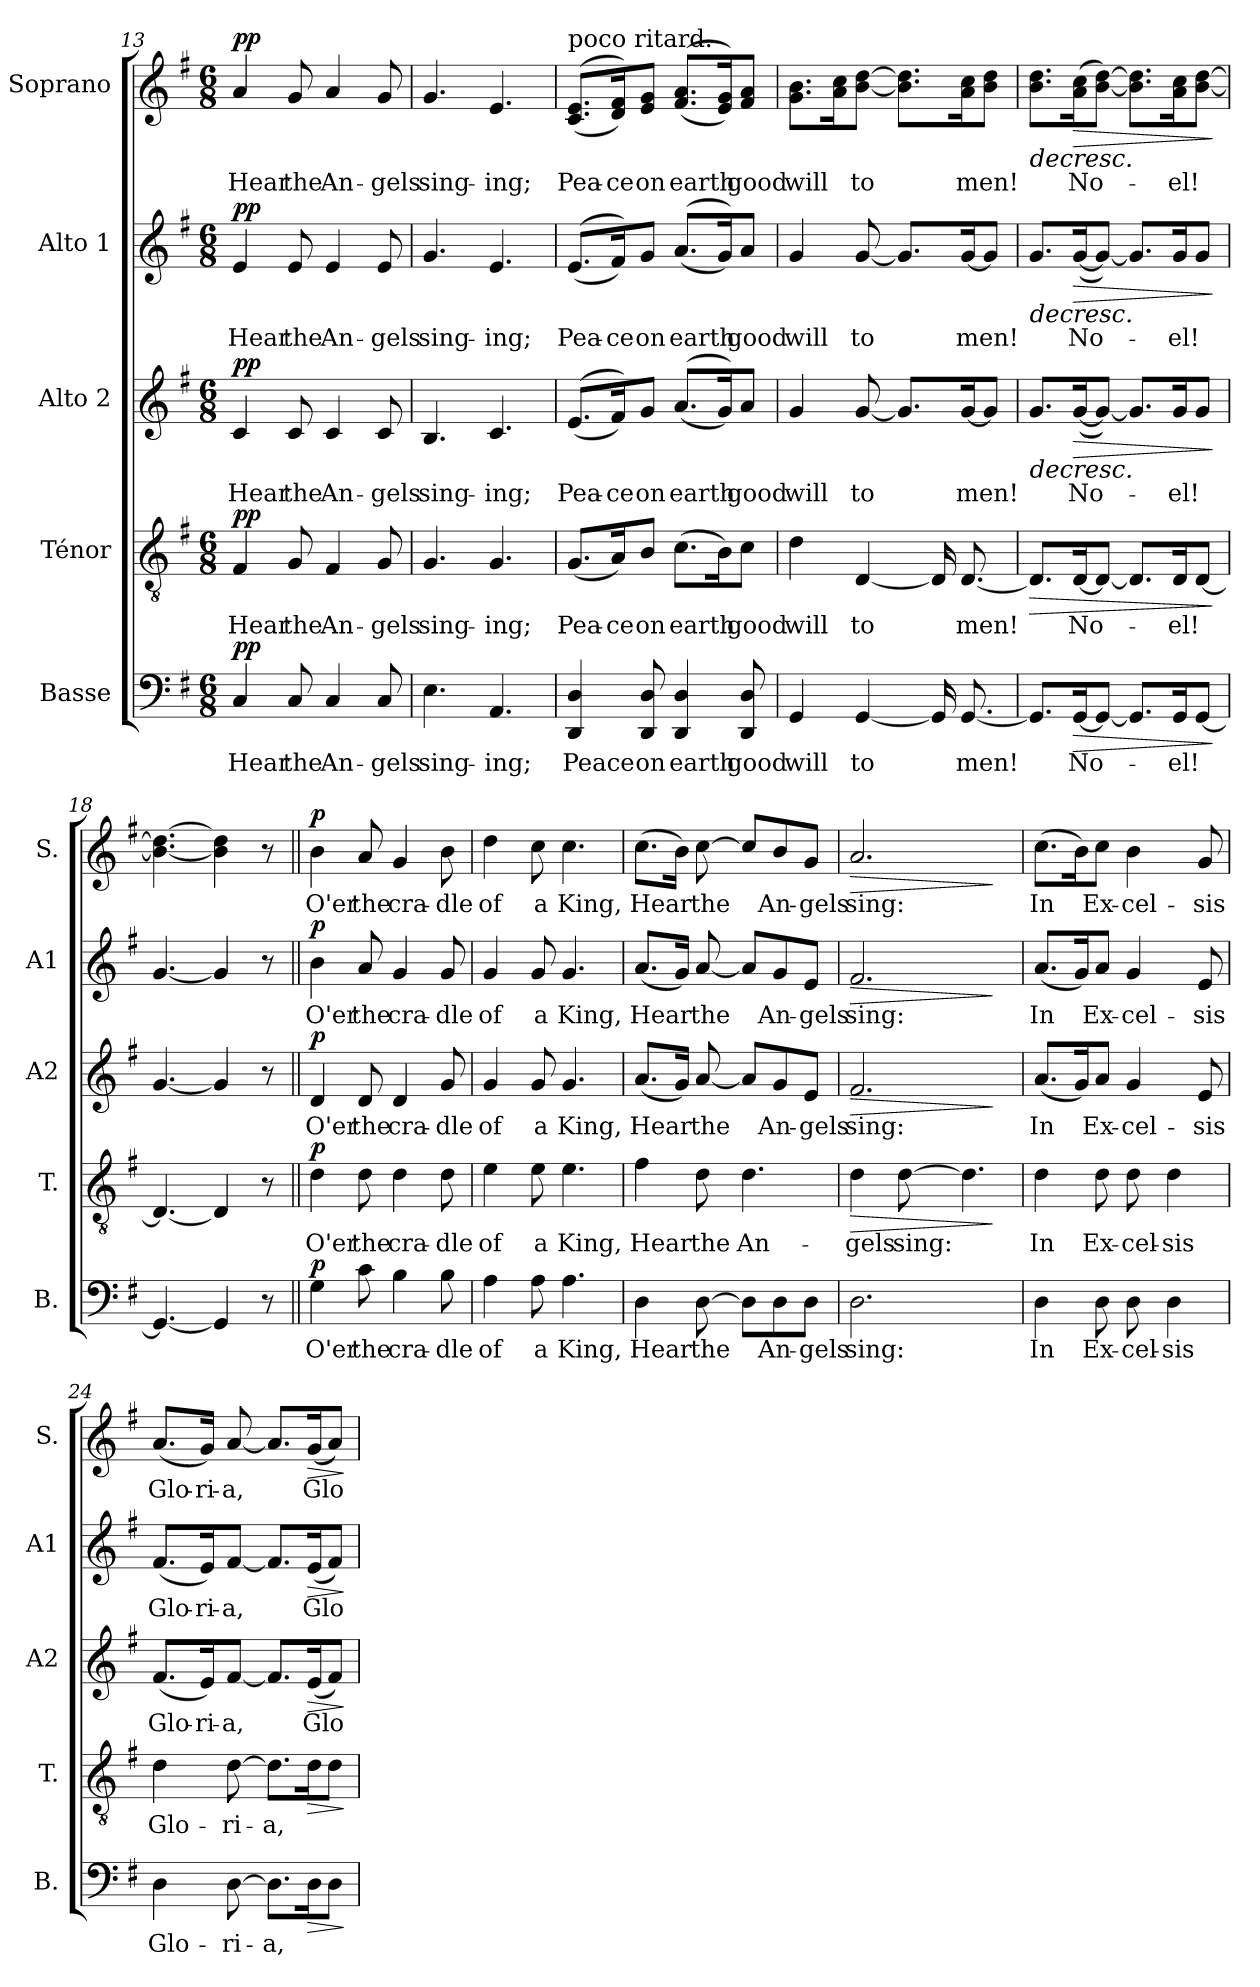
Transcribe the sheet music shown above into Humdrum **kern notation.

**kern	**text	**dynam	**kern	**text	**dynam	**kern	**text	**dynam	**kern	**text	**dynam	**kern	**text	**dynam
*part5	*part5	*part5	*part4	*part4	*part4	*part3	*part3	*part3	*part2	*part2	*part2	*part1	*part1	*part1
*staff5	*staff5	*staff5	*staff4	*staff4	*staff4	*staff3	*staff3	*staff3	*staff2	*staff2	*staff2	*staff1	*staff1	*staff1
*I"Basse	*	*	*I"Ténor	*	*	*I"Alto 2	*	*	*I"Alto 1	*	*	*I"Soprano	*	*
*I'B.	*	*	*I'T.	*	*	*I'A2	*	*	*I'A1	*	*	*I'S.	*	*
*clefF4	*	*	*clefGv2	*	*	*clefG2	*	*	*clefG2	*	*	*clefG2	*	*
*k[f#]	*	*	*k[f#]	*	*	*k[f#]	*	*	*k[f#]	*	*	*k[f#]	*	*
*M6/8	*	*	*M6/8	*	*	*M6/8	*	*	*M6/8	*	*	*M6/8	*	*
=13	=13	=13	=13	=13	=13	=13	=13	=13	=13	=13	=13	=13	=13	=13
!	!LO:LY:b	!LO:DY:a	!	!LO:LY:b	!LO:DY:a	!	!LO:LY:b	!LO:DY:a	!	!LO:LY:b	!LO:DY:a	!	!LO:LY:b	!LO:DY:a
4C/	Hear	pp	4F#/	Hear	pp	4c/	Hear	pp	4e/	Hear	pp	4a/	Hear	pp
!	!LO:LY:b	!	!	!LO:LY:b	!	!	!LO:LY:b	!	!	!LO:LY:b	!	!	!LO:LY:b	!
8C/	the	.	8G/	the	.	8c/	the	.	8e/	the	.	8g/	the	.
!	!LO:LY:b	!	!	!LO:LY:b	!	!	!LO:LY:b	!	!	!LO:LY:b	!	!	!LO:LY:b	!
4C/	An-	.	4F#/	An-	.	4c/	An-	.	4e/	An-	.	4a/	An-	.
!	!LO:LY:b	!	!	!LO:LY:b	!	!	!LO:LY:b	!	!	!LO:LY:b	!	!	!LO:LY:b	!
8C/	-gels	.	8G/	-gels	.	8c/	-gels	.	8e/	-gels	.	8g/	-gels	.
=14	=14	=14	=14	=14	=14	=14	=14	=14	=14	=14	=14	=14	=14	=14
!	!LO:LY:b	!	!	!LO:LY:b	!	!	!LO:LY:b	!	!	!LO:LY:b	!	!	!LO:LY:b	!
4.E\	sing-	.	4.G/	sing-	.	4.B/	sing-	.	4.g/	sing-	.	4.g/	sing-	.
!	!LO:LY:b	!	!	!LO:LY:b	!	!	!LO:LY:b	!	!	!LO:LY:b	!	!	!LO:LY:b	!
4.AA/	-ing;	.	4.G/	-ing;	.	4.c/	-ing;	.	4.e/	-ing;	.	4.e/	-ing;	.
!!LO:PB:g=z
=15	=15	=15	=15	=15	=15	=15	=15	=15	=15	=15	=15	=15	=15	=15
!	!	!	!	!	!	!	!	!	!	!	!	!LO:TX:a:t=poco ritard.	!	!
!	!LO:LY:b	!	!	!LO:LY:b	!	!	!LO:LY:b	!	!	!LO:LY:b	!	!	!LO:LY:b	!
4DD/ 4D/	Peace	.	(<8.G/L	Pea-	.	(<(<8.e/L	Pea-	.	(<(<8.e/L	Pea-	.	(<(<8.c/ 8.e/L	Pea-	.
!	!	!	!	!LO:LY:b	!	!	!LO:LY:b	!	!	!LO:LY:b	!	!	!LO:LY:b	!
.	.	.	16A/K)	-ce	.	16f#/K))	-ce	.	16f#/K))	-ce	.	16d/ 16f#/K))	-ce	.
!	!LO:LY:b	!	!	!LO:LY:b	!	!	!LO:LY:b	!	!	!LO:LY:b	!	!	!LO:LY:b	!
8DD/ 8D/	on	.	8B/J	on	.	8g/J	on	.	8g/J	on	.	8e/ 8g/J	on	.
!	!LO:LY:b	!	!	!LO:LY:b	!	!	!LO:LY:b	!	!	!LO:LY:b	!	!	!LO:LY:b	!
4DD/ 4D/	earth	.	(>8.c\L	earth	.	(<(<8.a/L	earth	.	(<(<8.a/L	earth	.	(<(<8.f#/ 8.a/L	earth	.
.	.	.	16B\K)	.	.	16g/K))	.	.	16g/K))	.	.	16e/ 16g/K))	.	.
!	!LO:LY:b	!	!	!LO:LY:b	!	!	!LO:LY:b	!	!	!LO:LY:b	!	!	!LO:LY:b	!
8DD/ 8D/	good	.	8c\J	good	.	8a/J	good	.	8a/J	good	.	8f#/ 8a/J	good	.
=16	=16	=16	=16	=16	=16	=16	=16	=16	=16	=16	=16	=16	=16	=16
!	!LO:LY:b	!	!	!LO:LY:b	!	!	!LO:LY:b	!	!	!LO:LY:b	!	!	!LO:LY:b	!
4GG/	will	.	4d\	will	.	4g/	will	.	4g/	will	.	8.g\ 8.b\L	will	.
.	.	.	.	.	.	.	.	.	.	.	.	16a\ 16cc\K	.	.
!	!LO:LY:b	!	!	!LO:LY:b	!	!	!LO:LY:b	!	!	!LO:LY:b	!	!	!LO:LY:b	!
[4GG/	to	.	[4D/	to	.	[8g/	to	.	[8g/	to	.	[8b\ [8dd\J	to	.
.	.	.	.	.	.	8.g/L]	.	.	8.g/L]	.	.	8.b\] 8.dd\]L	.	.
16GG/]	.	.	16D/]	.	.	.	.	.	.	.	.	.	.	.
!	!LO:LY:b	!	!	!LO:LY:b	!	!	!LO:LY:b	!	!	!LO:LY:b	!	!	!LO:LY:b	!
[8.GG/	men!	.	[8.D/	men!	.	[16g/K	men!	.	[16g/K	men!	.	16a\ 16cc\K	men!	.
.	.	.	.	.	.	8g/J]	.	.	8g/J]	.	.	8b\ 8dd\J	.	.
=17	=17	=17	=17	=17	=17	=17	=17	=17	=17	=17	=17	=17	=17	=17
!	!	!	!	!	!LO:HP:b	!	!	!LO:HP:b	!	!	!LO:HP:b	!	!	!LO:HP:b
8.GG/L]	.	.	8.D/L]	.	>	8.g/L	.	>	8.g/L	.	>	8.b\ 8.dd\L	.	>
!	!LO:LY:b	!LO:HP:b	!	!LO:LY:b	!	!	!LO:LY:b	!LO:HP:b	!	!LO:LY:b	!LO:HP:b	!	!LO:LY:b	!LO:HP:b
[16GG/K	No-	>	[16D/K	No-	.	(>[16g/K	No-	>	(>[16g/K	No-	>	(>16a\ 16cc\K	No-	>
8GG/J_	.	.	8D/J_	.	.	8g/J_)	.	.	8g/J_)	.	.	[8b\ [8dd\J)	.	.
8.GG/L]	.	.	8.D/L]	.	.	8.g/L]	.	.	8.g/L]	.	.	8.b\] 8.dd\]L	.	.
!	!LO:LY:b	!	!	!LO:LY:b	!	!	!LO:LY:b	!	!	!LO:LY:b	!	!	!LO:LY:b	!
16GG/K	-el!	.	16D/K	-el!	.	16g/K	-el!	.	16g/K	-el!	.	16a\ 16cc\K	-el!	.
[8GG/J	.	.	[8D/J	.	.	8g/J	.	.	8g/J	.	.	[8b\ [8dd\J	.	.
.	.	]	.	.	]	.	.	] ]	.	.	] ]	.	.	] ]
=18	=18	=18	=18	=18	=18	=18	=18	=18	=18	=18	=18	=18	=18	=18
4.GG/_	.	.	4.D/_	.	.	[4.g/	.	.	[4.g/	.	.	4.b\_ 4.dd\_	.	.
4GG/]	.	.	4D/]	.	.	4g/]	.	.	4g/]	.	.	4b\] 4dd\]	.	.
8r	.	.	8r	.	.	8r	.	.	8r	.	.	8r	.	.
=19||	=19||	=19||	=19||	=19||	=19||	=19||	=19||	=19||	=19||	=19||	=19||	=19||	=19||	=19||
!	!LO:LY:b	!LO:DY:a	!	!LO:LY:b	!LO:DY:a	!	!LO:LY:b	!LO:DY:a	!	!LO:LY:b	!LO:DY:a	!	!LO:LY:b	!LO:DY:a
4G\	O'er	p	4d\	O'er	p	4d/	O'er	p	4b\	O'er	p	4b\	O'er	p
!	!LO:LY:b	!	!	!LO:LY:b	!	!	!LO:LY:b	!	!	!LO:LY:b	!	!	!LO:LY:b	!
8c\	the	.	8d\	the	.	8d/	the	.	8a/	the	.	8a/	the	.
!	!LO:LY:b	!	!	!LO:LY:b	!	!	!LO:LY:b	!	!	!LO:LY:b	!	!	!LO:LY:b	!
4B\	cra-	.	4d\	cra-	.	4d/	cra-	.	4g/	cra-	.	4g/	cra-	.
!	!LO:LY:b	!	!	!LO:LY:b	!	!	!LO:LY:b	!	!	!LO:LY:b	!	!	!LO:LY:b	!
8B\	-dle	.	8d\	-dle	.	8g/	-dle	.	8g/	-dle	.	8b\	-dle	.
=20	=20	=20	=20	=20	=20	=20	=20	=20	=20	=20	=20	=20	=20	=20
!	!LO:LY:b	!	!	!LO:LY:b	!	!	!LO:LY:b	!	!	!LO:LY:b	!	!	!LO:LY:b	!
4A\	of	.	4e\	of	.	4g/	of	.	4g/	of	.	4dd\	of	.
!	!LO:LY:b	!	!	!LO:LY:b	!	!	!LO:LY:b	!	!	!LO:LY:b	!	!	!LO:LY:b	!
8A\	a	.	8e\	a	.	8g/	a	.	8g/	a	.	8cc\	a	.
!	!LO:LY:b	!	!	!LO:LY:b	!	!	!LO:LY:b	!	!	!LO:LY:b	!	!	!LO:LY:b	!
4.A\	King,	.	4.e\	King,	.	4.g/	King,	.	4.g/	King,	.	4.cc\	King,	.
=21	=21	=21	=21	=21	=21	=21	=21	=21	=21	=21	=21	=21	=21	=21
!	!LO:LY:b	!	!	!LO:LY:b	!	!	!LO:LY:b	!	!	!LO:LY:b	!	!	!LO:LY:b	!
4D\	Hear	.	4f#\	Hear	.	(<8.a/L	Hear	.	(<8.a/L	Hear	.	(>8.cc\L	Hear	.
.	.	.	.	.	.	16g/Jk)	.	.	16g/Jk)	.	.	16b\Jk)	.	.
!	!LO:LY:b	!	!	!LO:LY:b	!	!	!LO:LY:b	!	!	!LO:LY:b	!	!	!LO:LY:b	!
[8D\	the	.	8d\	the	.	[8a/	the	.	[8a/	the	.	[8cc\	the	.
!	!	!	!	!LO:LY:b	!	!	!	!	!	!	!	!	!	!
8D\L]	.	.	4.d\	An-	.	8a/L]	.	.	8a/L]	.	.	8cc/L]	.	.
!	!LO:LY:b	!	!	!	!	!	!LO:LY:b	!	!	!LO:LY:b	!	!	!LO:LY:b	!
8D\	An-	.	.	.	.	8g/	An-	.	8g/	An-	.	8b/	An-	.
!	!LO:LY:b	!	!	!	!	!	!LO:LY:b	!	!	!LO:LY:b	!	!	!LO:LY:b	!
8D\J	-gels	.	.	.	.	8e/J	-gels	.	8e/J	-gels	.	8g/J	-gels	.
!!LO:LB:g=z
=22	=22	=22	=22	=22	=22	=22	=22	=22	=22	=22	=22	=22	=22	=22
!	!LO:LY:b	!	!	!LO:LY:b	!LO:HP:b	!	!LO:LY:b	!LO:HP:b	!	!LO:LY:b	!LO:HP:b	!	!LO:LY:b	!LO:HP:b
2.D\	sing:	.	4d\	-gels	>	2.f#/	sing:	>	2.f#/	sing:	>	2.a/	sing:	>
!	!	!	!	!LO:LY:b	!	!	!	!	!	!	!	!	!	!
.	.	.	[8d\	sing:	.	.	.	.	.	.	.	.	.	.
.	.	.	4.d\]	.	.	.	.	.	.	.	.	.	.	.
.	.	.	.	.	]	.	.	]	.	.	]	.	.	]
=23	=23	=23	=23	=23	=23	=23	=23	=23	=23	=23	=23	=23	=23	=23
!	!LO:LY:b	!	!	!LO:LY:b	!	!	!LO:LY:b	!	!	!LO:LY:b	!	!	!LO:LY:b	!
4D\	In	.	4d\	In	.	(<8.a/L	In	.	(<8.a/L	In	.	(>8.cc\L	In	.
.	.	.	.	.	.	16g/K)	.	.	16g/K)	.	.	16b\K)	.	.
!	!LO:LY:b	!	!	!LO:LY:b	!	!	!LO:LY:b	!	!	!LO:LY:b	!	!	!LO:LY:b	!
8D\	Ex-	.	8d\	Ex-	.	8a/J	Ex-	.	8a/J	Ex-	.	8cc\J	Ex-	.
!	!LO:LY:b	!	!	!LO:LY:b	!	!	!LO:LY:b	!	!	!LO:LY:b	!	!	!LO:LY:b	!
8D\	-cel-	.	8d\	-cel-	.	4g/	-cel-	.	4g/	-cel-	.	4b\	-cel-	.
!	!LO:LY:b	!	!	!LO:LY:b	!	!	!	!	!	!	!	!	!	!
4D\	-sis	.	4d\	-sis	.	.	.	.	.	.	.	.	.	.
!	!	!	!	!	!	!	!LO:LY:b	!	!	!LO:LY:b	!	!	!LO:LY:b	!
.	.	.	.	.	.	8e/	-sis	.	8e/	-sis	.	8g/	-sis	.
=24	=24	=24	=24	=24	=24	=24	=24	=24	=24	=24	=24	=24	=24	=24
!	!LO:LY:b	!	!	!LO:LY:b	!	!	!LO:LY:b	!	!	!LO:LY:b	!	!	!LO:LY:b	!
4D\	Glo-	.	4d\	Glo-	.	(<8.f#/L	Glo-	.	(<8.f#/L	Glo-	.	(<8.a/L	Glo-	.
!	!	!	!	!	!	!	!LO:LY:b	!	!	!LO:LY:b	!	!	!LO:LY:b	!
.	.	.	.	.	.	16e/K)	-ri-	.	16e/K)	-ri-	.	16g/Jk)	-ri-	.
!	!LO:LY:b	!	!	!LO:LY:b	!	!	!LO:LY:b	!	!	!LO:LY:b	!	!	!LO:LY:b	!
[8D\	-ri-	.	[8d\	-ri-	.	[8f#/J	-a,	.	[8f#/J	-a,	.	[8a/	-a,	.
!	!LO:LY:b	!	!	!LO:LY:b	!	!	!	!	!	!	!	!	!	!
8.D\L]	-a,	.	8.d\L]	-a,	.	8.f#/L]	.	.	8.f#/L]	.	.	8.a/L]	.	.
!	!	!LO:HP:b	!	!	!LO:HP:b	!	!LO:LY:b	!LO:HP:b	!	!LO:LY:b	!LO:HP:b	!	!LO:LY:b	!LO:HP:b
16D\K	.	>	16d\K	.	>	(<16e/K	Glo-	>	(<16e/K	Glo-	>	(<16g/K	Glo-	>
8D\J	.	.	8d\J	.	.	8f#/J)	.	.	8f#/J)	.	.	8a/J)	.	.
.	.	]	.	.	]	.	.	]	.	.	]	.	.	]
=	=	=	=	=	=	=	=	=	=	=	=	=	=	=
*-	*-	*-	*-	*-	*-	*-	*-	*-	*-	*-	*-	*-	*-	*-
